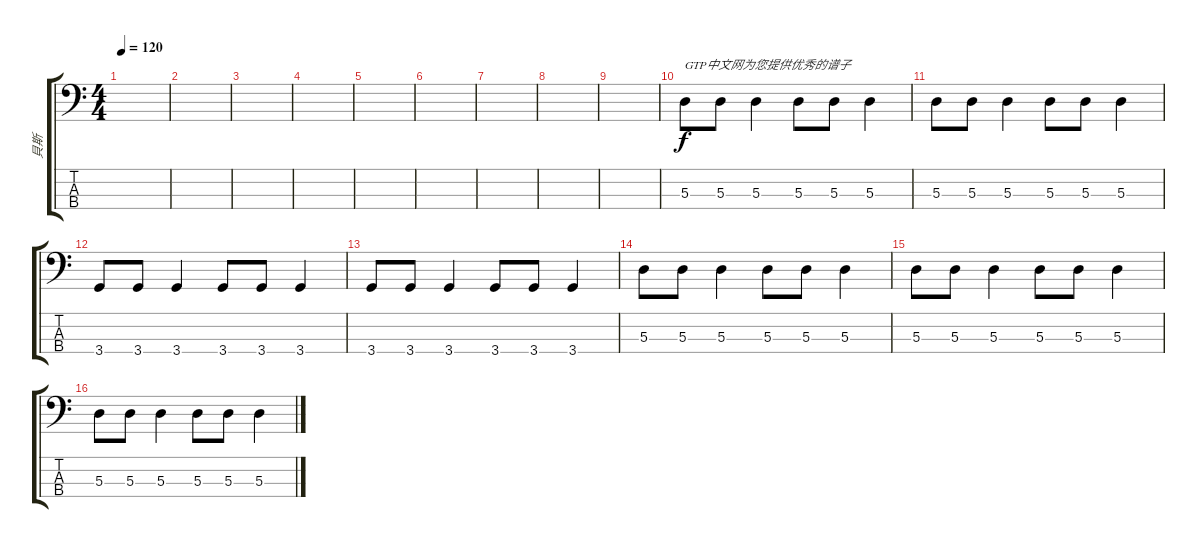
\track ("貝斯" "貝斯") {instrument electricbassfinger}
\staff {score tabs}
\tuning (G2 D2 A1 E1) {hide}
\ts (4 4)
\tempo 120
\clef f4
\ks c
|
|
|
|
|
|
|
|
|
5.3.8{txt "GTP中文网为您提供优秀的谱子"} 5.3.8 5.3.4 5.3.8 5.3.8 5.3.4 |
5.3.8 5.3.8 5.3.4 5.3.8 5.3.8 5.3.4 |
3.4.8 3.4.8 3.4.4 3.4.8 3.4.8 3.4.4 |
3.4.8 3.4.8 3.4.4 3.4.8 3.4.8 3.4.4 |
5.3.8 5.3.8 5.3.4 5.3.8 5.3.8 5.3.4 |
5.3.8 5.3.8 5.3.4 5.3.8 5.3.8 5.3.4 |
5.3.8 5.3.8 5.3.4 5.3.8 5.3.8 5.3.4
